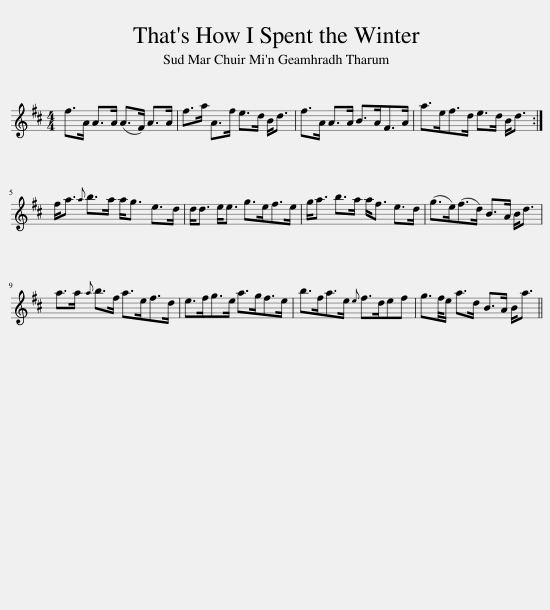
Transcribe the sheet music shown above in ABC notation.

X:1
L:1/8
M:4/4
I:linebreak $
K:D
V:1 treble
V:1
 f>A A>A (A>F) A>A | f>a A>f e>d B<d | f>A A>A B>AF>A | a>ef>d e>d B<d :|$ f<a{a} b>a a<g e>d | %5
 d<d e<e g>ef>e | g<a b>a a<f e>d | (g>e)(f>d) B>A B<d |$ a>a{a} b>f a>ef>d | e>fg>e a>gf>e | %10
 b>fa>e{e} f>def | g3/2f/4e/ a>d B>A B<a || %12
